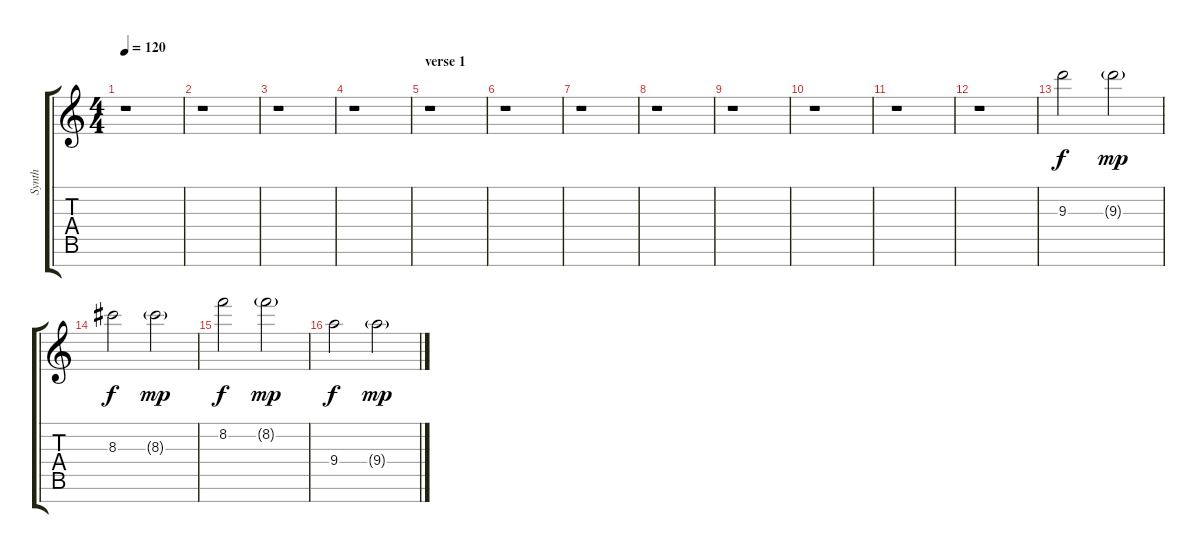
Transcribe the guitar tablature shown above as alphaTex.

\track ("Synth" "Synth") {instrument slapbass1}
\staff {score tabs}
\tuning (D5 A4 F4 C4 G3 D3 A2) {hide}
\ts (4 4)
\tempo 120
\clef g2
\ks c
r.1{dy f} |
r.1 |
r.1 |
r.1 |
\section ("" "verse 1")
r.1 |
r.1 |
r.1 |
r.1 |
r.1 |
r.1 |
r.1 |
r.1 |
9.3.2{volume 16 instrument tubularbells} 9.3{g}.2{dy mp} |
8.3.2{dy f} 8.3{g}.2{dy mp} |
8.2.2{dy f} 8.2{g}.2{dy mp} |
9.4.2{dy f} 9.4{g}.2{dy mp}
